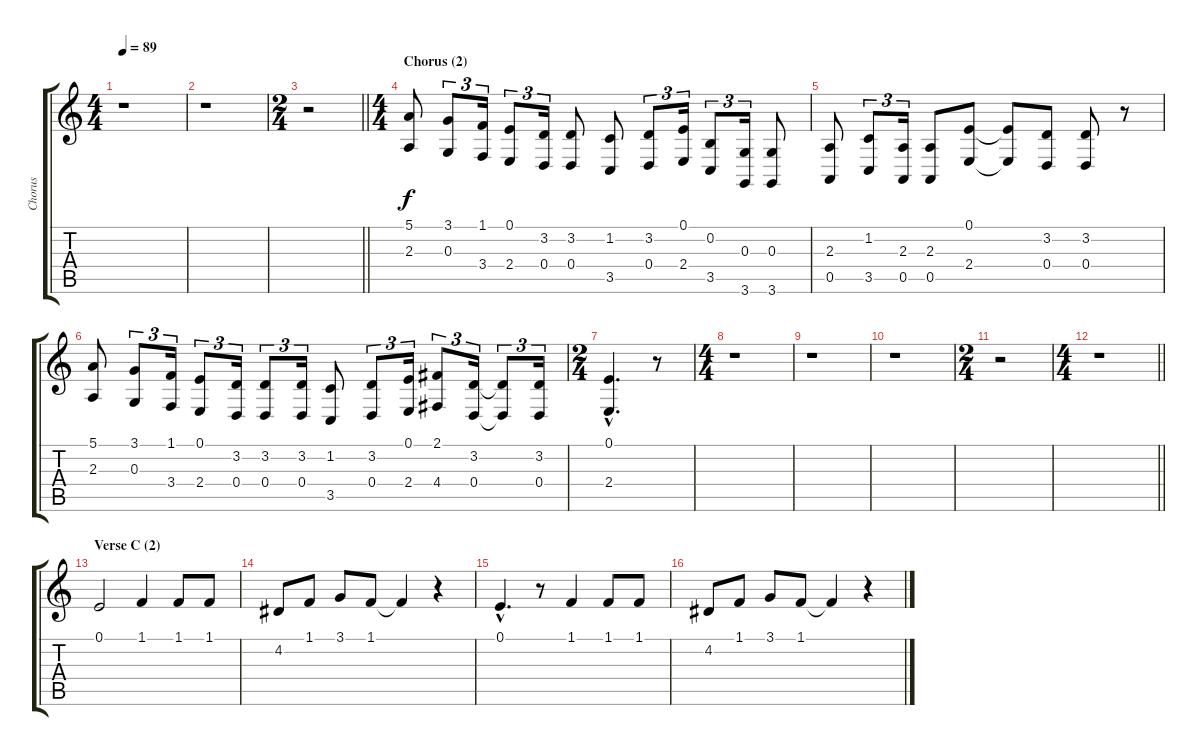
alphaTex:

\track ("Chorus" "Chorus") {instrument sopranosax}
\staff {score tabs}
\tuning (E4 B3 G3 D3 A2 E2) {hide}
\ts (4 4)
\tempo 89
\clef g2
\ks c
r.1{dy f} |
r.1 |
\ts (2 4)
\barLineRight lightlight
r.2 |
\ts (4 4)
\section ("" "Chorus (2)")
(5.1 2.3).8 (3.1 0.3).8{tu (3 2)} (1.1 3.4).16{tu (3 2)} (0.1 2.4).8{tu (3 2)} (3.2 0.4).16{tu (3 2)} (3.2 0.4).8 (1.2 3.5).8 (3.2 0.4).8{tu (3 2)} (0.1 2.4).16{tu (3 2)} (0.2 3.5).8{tu (3 2)} (0.3 3.6).16{tu (3 2)} (0.3 3.6).8 |
(2.3 0.5).8 (1.2 3.5).8{tu (3 2)} (2.3 0.5).16{tu (3 2)} (2.3 0.5).8 (0.1 2.4).8 (0.1{t} 2.4{t}).8 (3.2 0.4).8 (3.2 0.4).8 r.8 |
(5.1 2.3).8 (3.1 0.3).8{tu (3 2)} (1.1 3.4).16{tu (3 2)} (0.1 2.4).8{tu (3 2)} (3.2 0.4).16{tu (3 2)} (3.2 0.4).8{tu (3 2)} (3.2 0.4).16{tu (3 2)} (1.2 3.5).8 (3.2 0.4).8{tu (3 2)} (0.1 2.4).16{tu (3 2)} (2.1 4.4).8{tu (3 2)} (3.2 0.4).16{tu (3 2)} (3.2{t} 0.4{t}).8{tu (3 2)} (3.2 0.4).16{tu (3 2)} |
\ts (2 4)
(0.1{hac} 2.4{hac}).4{d} r.8 |
\ts (4 4)
r.1 |
r.1 |
r.1 |
\ts (2 4)
r.2 |
\ts (4 4)
\barLineRight lightlight
r.1 |
\section ("" "Verse C (2)")
0.1.2 1.1.4 1.1.8 1.1.8 |
4.2.8 1.1.8 3.1.8 1.1.8 1.1{t}.4 r.4 |
0.1{hac}.4{d} r.8 1.1.4 1.1.8 1.1.8 |
4.2.8 1.1.8 3.1.8 1.1.8 1.1{t}.4 r.4
